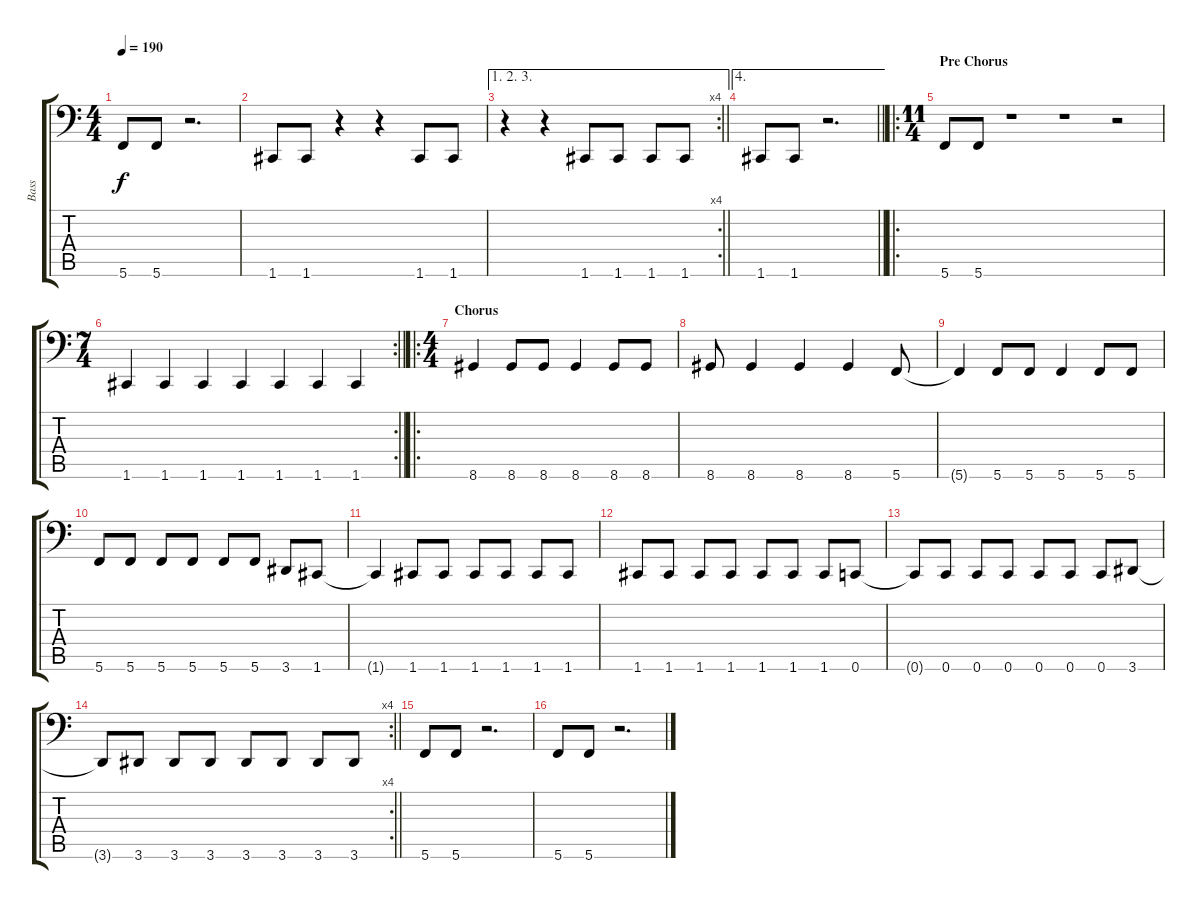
\track ("Bass" "Bass") {instrument electricbasspick}
\staff {score tabs}
\tuning (D3 A2 F2 C2 G1 C1) {hide}
\ts (4 4)
\tempo 190
\clef f4
\ks c
5.6.8{dy f} 5.6.8 r.2{d} |
1.6.8 1.6.8 r.4 r.4 1.6.8 1.6.8 |
\ae (1 2 3)
\rc 4
\barLineRight lightlight
r.4 r.4 1.6.8 1.6.8 1.6.8 1.6.8 |
\ae 4
\barLineRight lightlight
1.6.8 1.6.8 r.2{d} |
\ro
\ts (11 4)
\section ("" "Pre Chorus")
5.6.8 5.6.8 r.1 r.1 r.2 |
\rc 2
\ts (7 4)
\barLineRight lightlight
1.6.4 1.6.4 1.6.4 1.6.4 1.6.4 1.6.4 1.6.4 |
\ro
\ts (4 4)
\section ("" "Chorus")
8.6.4 8.6.8 8.6.8 8.6.4 8.6.8 8.6.8 |
8.6.8 8.6.4 8.6.4 8.6.4 5.6.8 |
5.6{t}.4 5.6.8 5.6.8 5.6.4 5.6.8 5.6.8 |
5.6.8 5.6.8 5.6.8 5.6.8 5.6.8 5.6.8 3.6.8 1.6.8 |
1.6{t}.4 1.6.8 1.6.8 1.6.8 1.6.8 1.6.8 1.6.8 |
1.6.8 1.6.8 1.6.8 1.6.8 1.6.8 1.6.8 1.6.8 0.6.8 |
0.6{t}.8 0.6.8 0.6.8 0.6.8 0.6.8 0.6.8 0.6.8 3.6.8 |
\rc 4
\barLineRight lightlight
3.6{t}.8 3.6.8 3.6.8 3.6.8 3.6.8 3.6.8 3.6.8 3.6.8 |
5.6.8 5.6.8 r.2{d} |
5.6.8 5.6.8 r.2{d}
